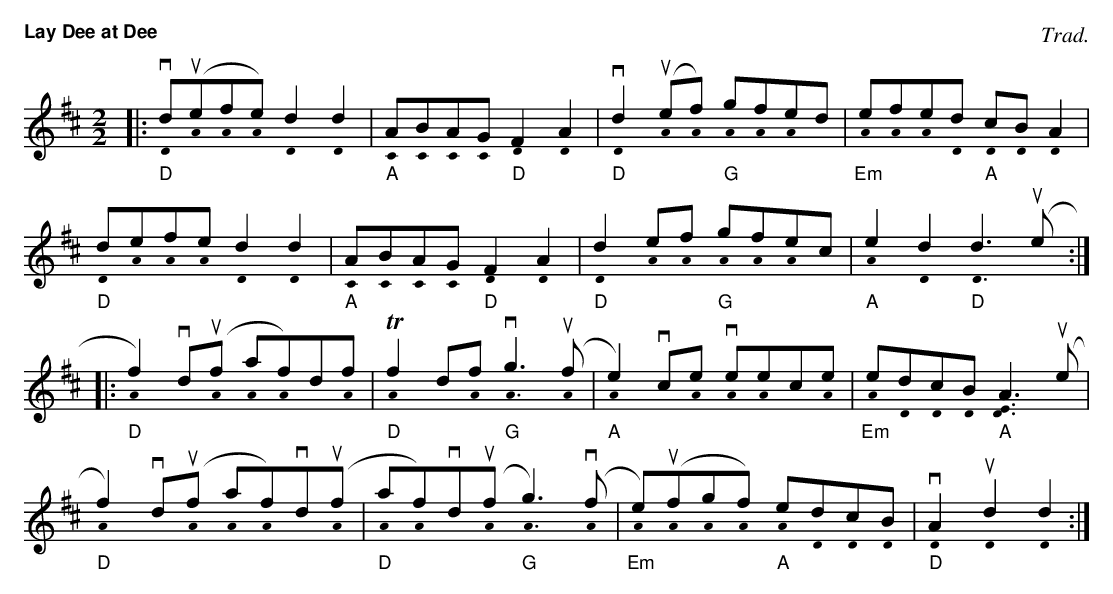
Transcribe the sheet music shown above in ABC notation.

X:1
%%score (1 2)
T:Lay Dee at Dee
C:Trad.
M:2/2
L:1/8
K:D
V:1 stem auto
|:"D" vd(uefe) d2d2 |"A" ABAG "D"F2A2 |"D" vd2(uef) "G"gfed | "Em"efed "A"cBA2 |
"D"defe d2d2 | "A"ABAG "D"F2A2 |  "D"d2ef "G"gfec | "A"e2d2 "D"d3  u(e :|
|:"D"f2)vd(uf af)df | "D"!trill!f2df "G"vg3(uf | "A"e2) vce veece | "Em"edcB "A"A3(ue |
"D"f2)vd(uf af)vd(uf | "D"af)vd(uf "G"g3)(vf | "Em"e)(ufgf) "A"edcB |"D" vA2ud2d2 :|
V:2 scale=0.7
|:DAAA D2D2 | CCCC D2D2 | D2AA AAAd | AAAD DDD2 |
DAAA D2D2 | CCCC D2D2 | D2AA AAAc | A2D2 D3 x :|
|:A2xA AAxA | A2xAA3A | A2xA AAxA | ADDD[E3D3]x |
A2xA AAxA | AAxAA3A | AAAA ADDD | D2D2D2 :|
